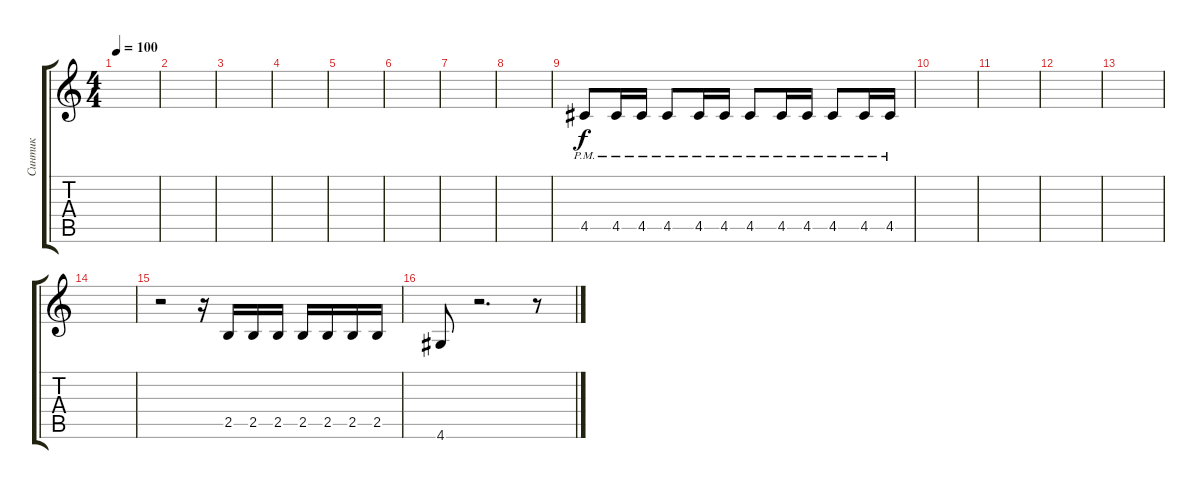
\track ("Синтик" "Синтик") {instrument overdrivenguitar}
\staff {score tabs}
\tuning (E4 B3 G3 D3 A2 E2) {hide}
\ts (4 4)
\tempo 100
\clef g2
\ks c
|
|
|
|
|
|
|
|
4.5{pm}.8 4.5{pm}.16 4.5{pm}.16 4.5{pm}.8 4.5{pm}.16 4.5{pm}.16 4.5{pm}.8 4.5{pm}.16 4.5{pm}.16 4.5{pm}.8 4.5{pm}.16 4.5{pm}.16 |
|
|
|
|
|
r.2{instrument distortionguitar} r.16 2.5.16 2.5.16 2.5.16 2.5.16 2.5.16 2.5.16 2.5.16 |
4.6.8 r.2{d} r.8
